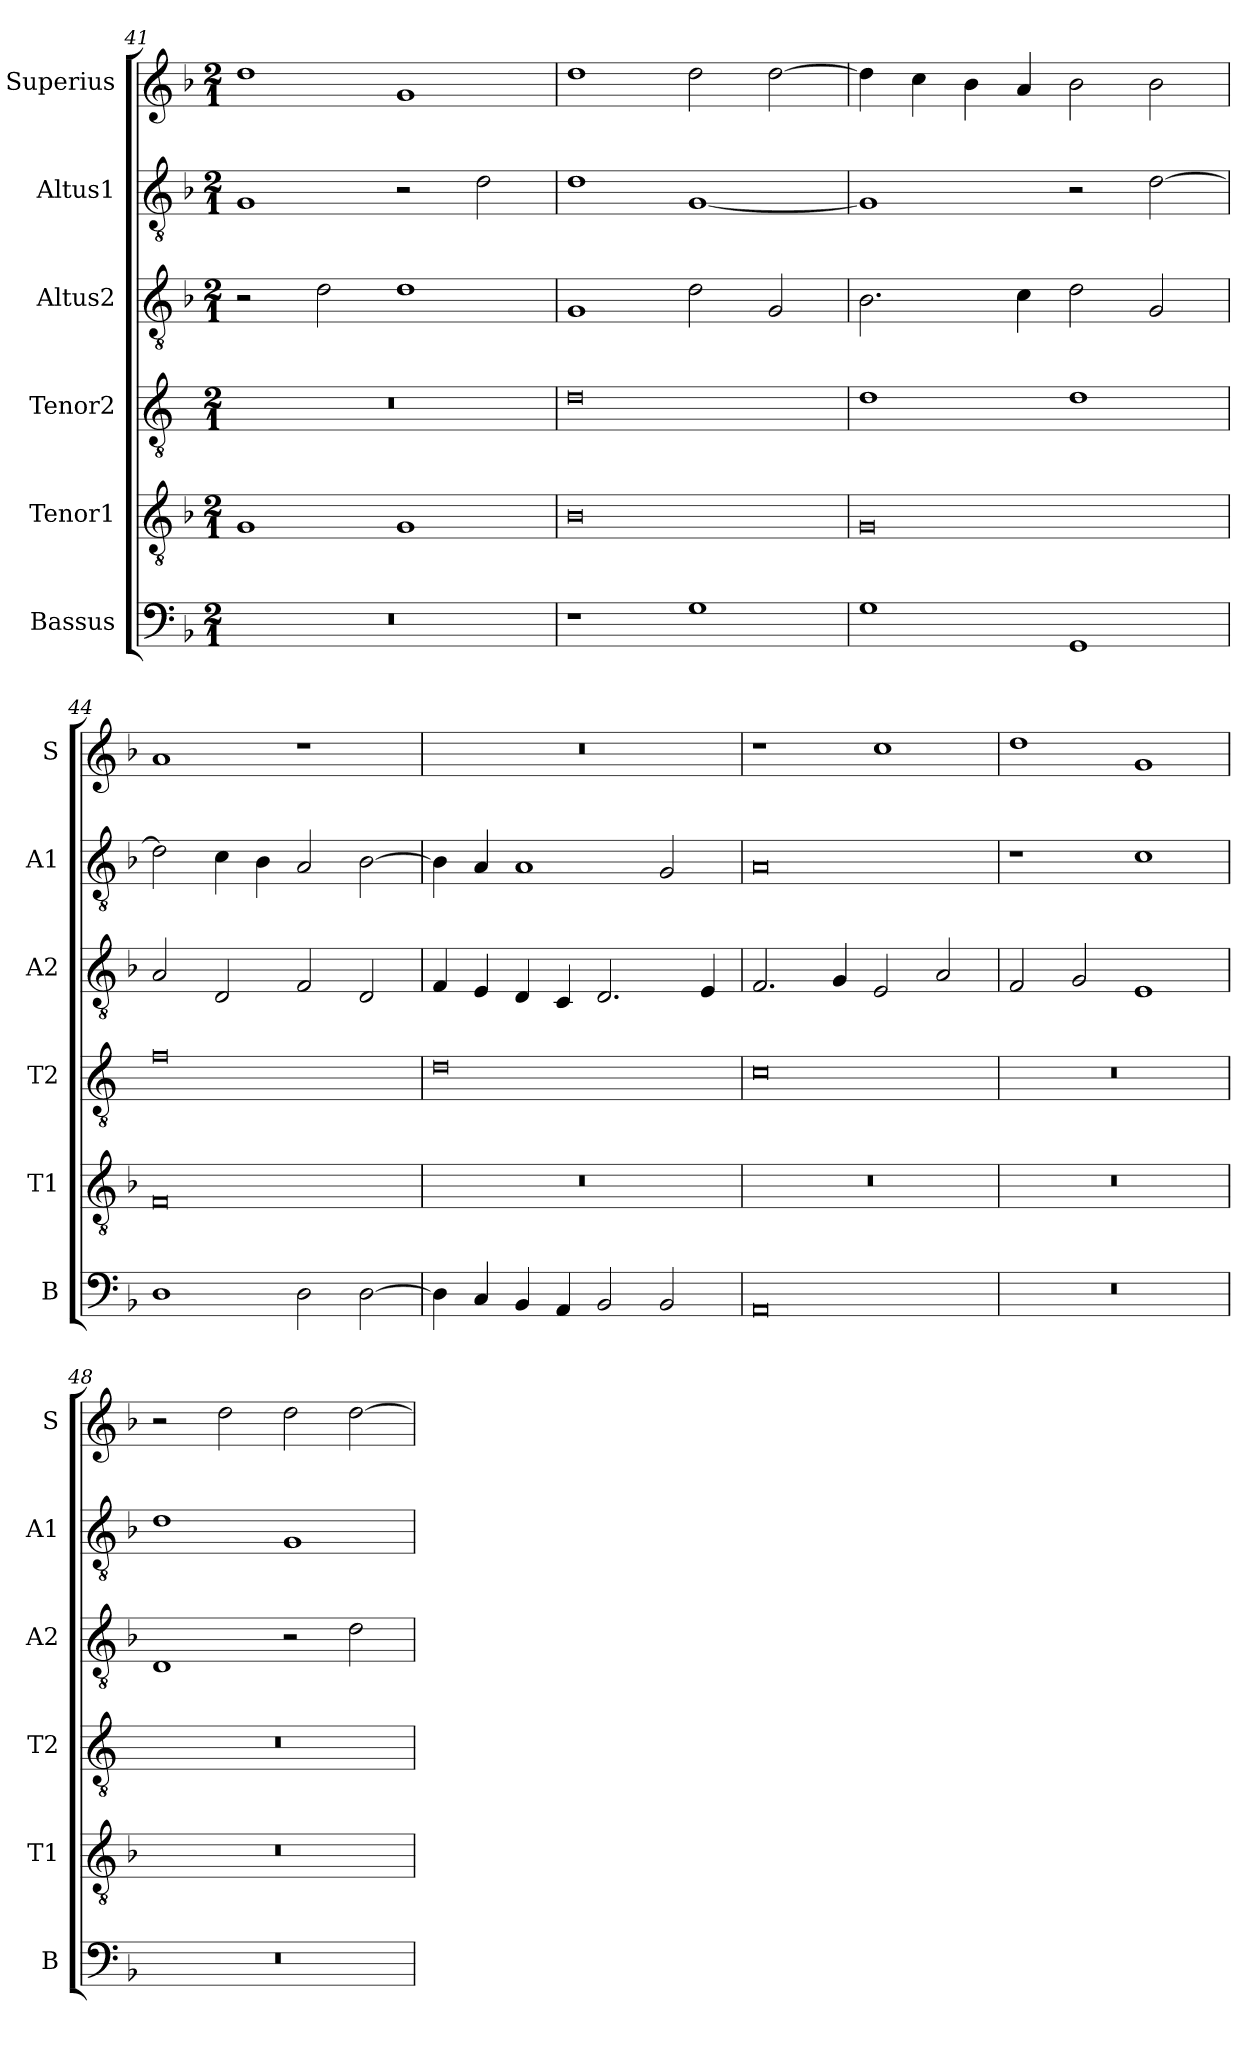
**kern	**kern	**kern	**kern	**kern	**kern
*part6	*part5	*part4	*part3	*part2	*part1
*staff6	*staff5	*staff4	*staff3	*staff2	*staff1
*I"Bassus	*I"Tenor1	*I"Tenor2	*I"Altus2	*I"Altus1	*I"Superius
*I'B	*I'T1	*I'T2	*I'A2	*I'A1	*I'S
*clefF4	*clefGv2	*clefGv2	*clefGv2	*clefGv2	*clefG2
*k[b-]	*k[b-]	*k[]	*k[b-]	*k[b-]	*k[b-]
*M2/1	*M2/1	*M2/1	*M2/1	*M2/1	*M2/1
=41	=41	=41	=41	=41	=41
0r	1G	0r	2r	1G	1dd
.	.	.	2d\	.	.
.	1G	.	1d	2r	1g
.	.	.	.	2d\	.
=42	=42	=42	=42	=42	=42
1r	0B-	0d	1G	1d	1dd
1G	.	.	2d\	[1G	2dd\
.	.	.	2G/	.	[2dd\
=43	=43	=43	=43	=43	=43
1G	0G	1d	2.B-\	1G]	4dd\]
.	.	.	.	.	4cc\
.	.	.	.	.	4b-\
.	.	.	4c\	.	4a/
1GG	.	1d	2d\	2r	2b-\
.	.	.	2G/	[2d\	2b-\
=44	=44	=44	=44	=44	=44
1D	0F	0f	2A/	2d\]	1a
.	.	.	2D/	4c\	.
.	.	.	.	4B-\	.
2D\	.	.	2F/	2A/	1r
[2D\	.	.	2D/	[2B-\	.
=45	=45	=45	=45	=45	=45
4D\]	0r	0d	4F/	4B-\]	0r
4C/	.	.	4E/	4A/	.
4BB-/	.	.	4D/	1A	.
4AA/	.	.	4C/	.	.
2BB-/	.	.	2.D/	.	.
2BB-/	.	.	.	2G/	.
.	.	.	4E/	.	.
=46	=46	=46	=46	=46	=46
0AA	0r	0c	2.F/	0A	1r
.	.	.	4G/	.	.
.	.	.	2E/	.	1cc
.	.	.	2A/	.	.
=47	=47	=47	=47	=47	=47
0r	0r	0r	2F/	1r	1dd
.	.	.	2G/	.	.
.	.	.	1E	1c	1g
=48	=48	=48	=48	=48	=48
0r	0r	0r	1D	1d	2r
.	.	.	.	.	2dd\
.	.	.	2r	1G	2dd\
.	.	.	2d\	.	[2dd\
=	=	=	=	=	=
*-	*-	*-	*-	*-	*-
